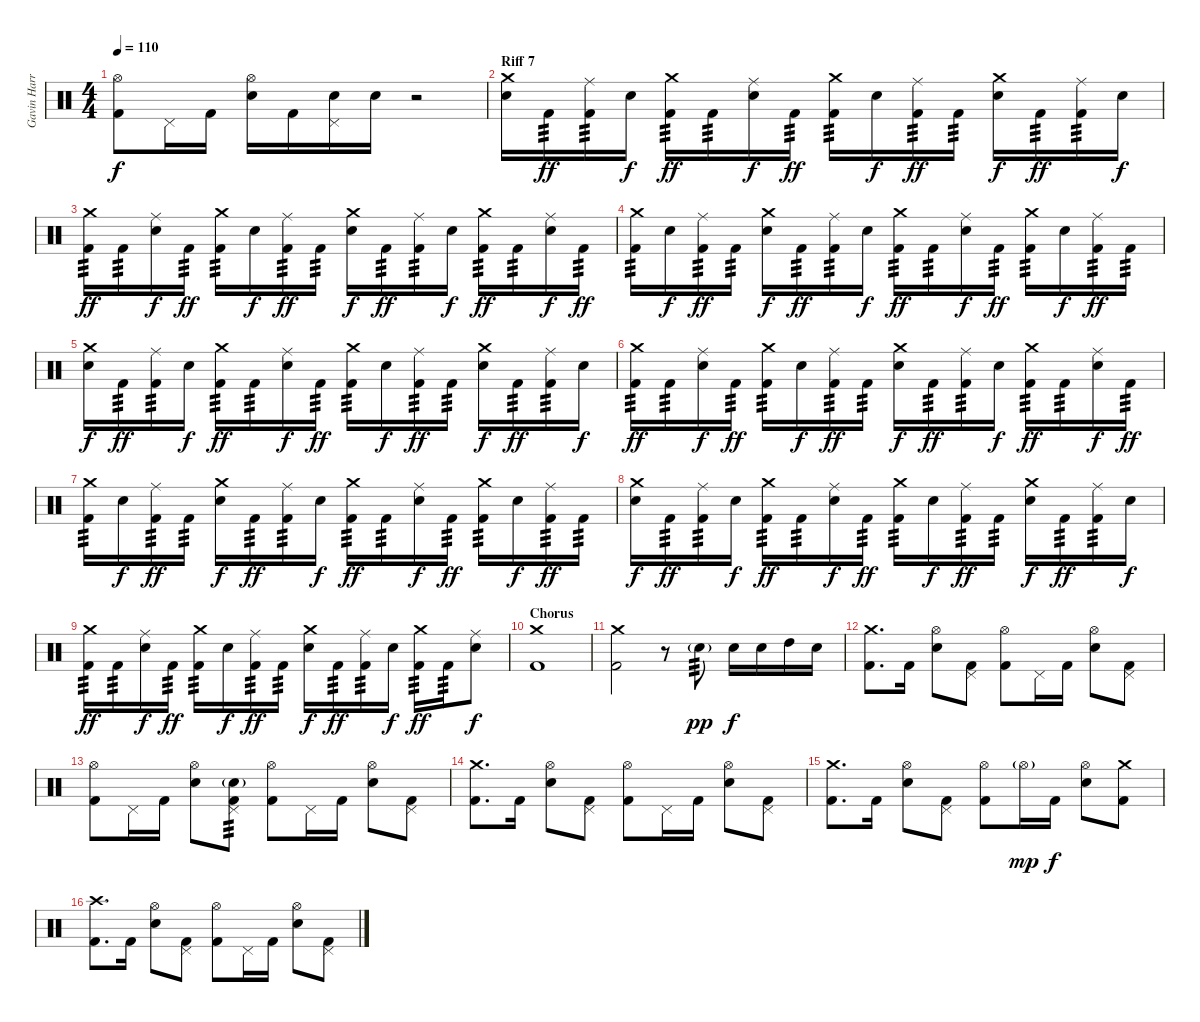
\track ("Gavin Harrison - Drums" "Gavin Harr") {instrument percussion}
\staff {score}
\articulation defaults
\ts (4 4)
\tempo 110
\clef neutral
\ks c
("Hi-Hat (open)" "Kick (hit) 2").8{dy f} "Pedal Hi-Hat (hit)".16 "Kick (hit) 2".16 ("Hi-Hat (open)" "Electric Snare (hit)").16 "Kick (hit) 2".16 ("Pedal Hi-Hat (hit)" "Electric Snare (hit)").16 "Electric Snare (hit)".16 r.2 |
\section ("" "Riff 7")
("Crash medium (hit)" "Electric Snare (hit)").16 "Kick (hit) 2".16{tp 3 dy ff} ("Ride (middle)" "Kick (hit) 2").16{tp 3} "Electric Snare (hit)".16{dy f} ("Crash medium (hit)" "Kick (hit) 2").16{tp 3 dy ff} "Kick (hit) 2".16{tp 3} ("Ride (middle)" "Electric Snare (hit)").16{dy f} "Kick (hit) 2".16{tp 3 dy ff} ("Crash medium (hit)" "Kick (hit) 2").16{tp 3} "Electric Snare (hit)".16{dy f} ("Ride (middle)" "Kick (hit) 2").16{tp 3 dy ff} "Kick (hit) 2".16{tp 3} ("Crash medium (hit)" "Electric Snare (hit)").16{dy f} "Kick (hit) 2".16{tp 3 dy ff} ("Ride (middle)" "Kick (hit) 2").16{tp 3} "Electric Snare (hit)".16{dy f} |
("Crash medium (hit)" "Kick (hit) 2").16{tp 3 dy ff} "Kick (hit) 2".16{tp 3} ("Ride (middle)" "Electric Snare (hit)").16{dy f} "Kick (hit) 2".16{tp 3 dy ff} ("Crash medium (hit)" "Kick (hit) 2").16{tp 3} "Electric Snare (hit)".16{dy f} ("Ride (middle)" "Kick (hit) 2").16{tp 3 dy ff} "Kick (hit) 2".16{tp 3} ("Crash medium (hit)" "Electric Snare (hit)").16{dy f} "Kick (hit) 2".16{tp 3 dy ff} ("Ride (middle)" "Kick (hit) 2").16{tp 3} "Electric Snare (hit)".16{dy f} ("Crash medium (hit)" "Kick (hit) 2").16{tp 3 dy ff} "Kick (hit) 2".16{tp 3} ("Ride (middle)" "Electric Snare (hit)").16{dy f} "Kick (hit) 2".16{tp 3 dy ff} |
("Crash medium (hit)" "Kick (hit) 2").16{tp 3} "Electric Snare (hit)".16{dy f} ("Ride (middle)" "Kick (hit) 2").16{tp 3 dy ff} "Kick (hit) 2".16{tp 3} ("Crash medium (hit)" "Electric Snare (hit)").16{dy f} "Kick (hit) 2".16{tp 3 dy ff} ("Ride (middle)" "Kick (hit) 2").16{tp 3} "Electric Snare (hit)".16{dy f} ("Crash medium (hit)" "Kick (hit) 2").16{tp 3 dy ff} "Kick (hit) 2".16{tp 3} ("Ride (middle)" "Electric Snare (hit)").16{dy f} "Kick (hit) 2".16{tp 3 dy ff} ("Crash medium (hit)" "Kick (hit) 2").16{tp 3} "Electric Snare (hit)".16{dy f} ("Ride (middle)" "Kick (hit) 2").16{tp 3 dy ff} "Kick (hit) 2".16{tp 3} |
("Crash medium (hit)" "Electric Snare (hit)").16{dy f} "Kick (hit) 2".16{tp 3 dy ff} ("Ride (middle)" "Kick (hit) 2").16{tp 3} "Electric Snare (hit)".16{dy f} ("Crash medium (hit)" "Kick (hit) 2").16{tp 3 dy ff} "Kick (hit) 2".16{tp 3} ("Ride (middle)" "Electric Snare (hit)").16{dy f} "Kick (hit) 2".16{tp 3 dy ff} ("Crash medium (hit)" "Kick (hit) 2").16{tp 3} "Electric Snare (hit)".16{dy f} ("Ride (middle)" "Kick (hit) 2").16{tp 3 dy ff} "Kick (hit) 2".16{tp 3} ("Crash medium (hit)" "Electric Snare (hit)").16{dy f} "Kick (hit) 2".16{tp 3 dy ff} ("Ride (middle)" "Kick (hit) 2").16{tp 3} "Electric Snare (hit)".16{dy f} |
("Crash medium (hit)" "Kick (hit) 2").16{tp 3 dy ff} "Kick (hit) 2".16{tp 3} ("Ride (middle)" "Electric Snare (hit)").16{dy f} "Kick (hit) 2".16{tp 3 dy ff} ("Crash medium (hit)" "Kick (hit) 2").16{tp 3} "Electric Snare (hit)".16{dy f} ("Ride (middle)" "Kick (hit) 2").16{tp 3 dy ff} "Kick (hit) 2".16{tp 3} ("Crash medium (hit)" "Electric Snare (hit)").16{dy f} "Kick (hit) 2".16{tp 3 dy ff} ("Ride (middle)" "Kick (hit) 2").16{tp 3} "Electric Snare (hit)".16{dy f} ("Crash medium (hit)" "Kick (hit) 2").16{tp 3 dy ff} "Kick (hit) 2".16{tp 3} ("Ride (middle)" "Electric Snare (hit)").16{dy f} "Kick (hit) 2".16{tp 3 dy ff} |
("Crash medium (hit)" "Kick (hit) 2").16{tp 3} "Electric Snare (hit)".16{dy f} ("Ride (middle)" "Kick (hit) 2").16{tp 3 dy ff} "Kick (hit) 2".16{tp 3} ("Crash medium (hit)" "Electric Snare (hit)").16{dy f} "Kick (hit) 2".16{tp 3 dy ff} ("Ride (middle)" "Kick (hit) 2").16{tp 3} "Electric Snare (hit)".16{dy f} ("Crash medium (hit)" "Kick (hit) 2").16{tp 3 dy ff} "Kick (hit) 2".16{tp 3} ("Ride (middle)" "Electric Snare (hit)").16{dy f} "Kick (hit) 2".16{tp 3 dy ff} ("Crash medium (hit)" "Kick (hit) 2").16{tp 3} "Electric Snare (hit)".16{dy f} ("Ride (middle)" "Kick (hit) 2").16{tp 3 dy ff} "Kick (hit) 2".16{tp 3} |
("Crash medium (hit)" "Electric Snare (hit)").16{dy f} "Kick (hit) 2".16{tp 3 dy ff} ("Ride (middle)" "Kick (hit) 2").16{tp 3} "Electric Snare (hit)".16{dy f} ("Crash medium (hit)" "Kick (hit) 2").16{tp 3 dy ff} "Kick (hit) 2".16{tp 3} ("Ride (middle)" "Electric Snare (hit)").16{dy f} "Kick (hit) 2".16{tp 3 dy ff} ("Crash medium (hit)" "Kick (hit) 2").16{tp 3} "Electric Snare (hit)".16{dy f} ("Ride (middle)" "Kick (hit) 2").16{tp 3 dy ff} "Kick (hit) 2".16{tp 3} ("Crash medium (hit)" "Electric Snare (hit)").16{dy f} "Kick (hit) 2".16{tp 3 dy ff} ("Ride (middle)" "Kick (hit) 2").16{tp 3} "Electric Snare (hit)".16{dy f} |
("Crash medium (hit)" "Kick (hit) 2").16{tp 3 dy ff} "Kick (hit) 2".16{tp 3} ("Ride (middle)" "Electric Snare (hit)").16{dy f} "Kick (hit) 2".16{tp 3 dy ff} ("Crash medium (hit)" "Kick (hit) 2").16{tp 3} "Electric Snare (hit)".16{dy f} ("Ride (middle)" "Kick (hit) 2").16{tp 3 dy ff} "Kick (hit) 2".16{tp 3} ("Crash medium (hit)" "Electric Snare (hit)").16{dy f} "Kick (hit) 2".16{tp 3 dy ff} ("Ride (middle)" "Kick (hit) 2").16{tp 3} "Electric Snare (hit)".16{dy f} ("Crash medium (hit)" "Kick (hit) 2").16{tp 3 dy ff} "Kick (hit) 2".16{tp 3} ("Ride (middle)" "Electric Snare (hit)").8{dy f} |
\section ("" "Chorus")
("Crash medium (hit)" "Kick (hit) 2").1 |
("Crash medium (hit)" "Kick (hit) 2").2 r.8 "Electric Snare (hit)"{g}.8{tp 3 dy pp} "Electric Snare (hit)".16{dy f} "Electric Snare (hit)".16 "High Tom (hit)".16 "Electric Snare (hit)".16 |
("Crash medium (hit)" "Kick (hit) 2").8{d} "Kick (hit) 2".16 ("Hi-Hat (open)" "Electric Snare (hit)").8 ("Pedal Hi-Hat (hit)" "Kick (hit) 2").8 ("Hi-Hat (open)" "Kick (hit) 2").8 "Pedal Hi-Hat (hit)".16 "Kick (hit) 2".16 ("Hi-Hat (open)" "Electric Snare (hit)").8 ("Pedal Hi-Hat (hit)" "Kick (hit) 2").8 |
("Hi-Hat (open)" "Kick (hit) 2").8 "Pedal Hi-Hat (hit)".16 "Kick (hit) 2".16 ("Hi-Hat (open)" "Electric Snare (hit)").8 ("Pedal Hi-Hat (hit)" "Electric Snare (hit)"{g} "Kick (hit) 2").8{tp 3} ("Hi-Hat (open)" "Kick (hit) 2").8 "Pedal Hi-Hat (hit)".16 "Kick (hit) 2".16 ("Hi-Hat (open)" "Electric Snare (hit)").8 ("Pedal Hi-Hat (hit)" "Kick (hit) 2").8 |
("Crash medium (hit)" "Kick (hit) 2").8{d} "Kick (hit) 2".16 ("Hi-Hat (open)" "Electric Snare (hit)").8 ("Pedal Hi-Hat (hit)" "Kick (hit) 2").8 ("Hi-Hat (open)" "Kick (hit) 2").8 "Pedal Hi-Hat (hit)".16 "Kick (hit) 2".16 ("Hi-Hat (open)" "Electric Snare (hit)").8 ("Pedal Hi-Hat (hit)" "Kick (hit) 2").8 |
("Crash medium (hit)" "Kick (hit) 2").8{d} "Kick (hit) 2".16 ("Hi-Hat (open)" "Electric Snare (hit)").8 ("Pedal Hi-Hat (hit)" "Kick (hit) 2").8 ("Hi-Hat (open)" "Kick (hit) 2").8 "Hi-Hat (open)"{g}.16{dy mp} "Kick (hit) 2".16{dy f} ("Hi-Hat (open)" "Electric Snare (hit)").8 ("Crash medium (hit)" "Kick (hit) 2").8 |
("Crash high (hit)" "Kick (hit) 2").8{d} "Kick (hit) 2".16 ("Hi-Hat (open)" "Electric Snare (hit)").8 ("Pedal Hi-Hat (hit)" "Kick (hit) 2").8 ("Hi-Hat (open)" "Kick (hit) 2").8 "Pedal Hi-Hat (hit)".16 "Kick (hit) 2".16 ("Hi-Hat (open)" "Electric Snare (hit)").8 ("Pedal Hi-Hat (hit)" "Kick (hit) 2").8
